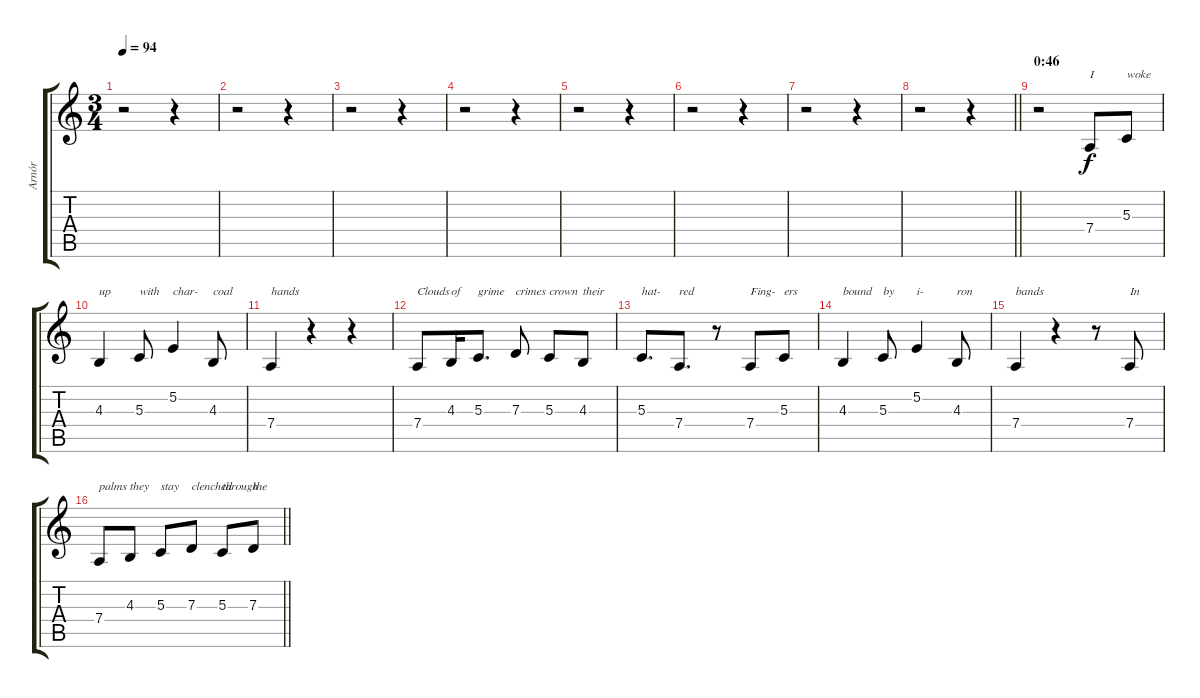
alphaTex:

\track ("Arnór" "Arnór") {instrument cello}
\staff {score tabs}
\tuning (E4 B3 G3 D3 A2 E2) {hide}
\ts (3 4)
\tempo 94
\clef g2
\ks c
r.2{dy f} r.4 |
r.2 r.4 |
r.2 r.4 |
r.2 r.4 |
r.2 r.4 |
r.2 r.4 |
r.2 r.4 |
\barLineRight lightlight
r.2 r.4 |
\section ("" "0:46")
r.2 7.4.8{txt "I"} 5.3.8{txt "woke"} |
4.3.4{txt "up"} 5.3.8{txt "with"} 5.2.4{txt "char-"} 4.3.8{txt "coal"} |
7.4.4{txt "hands"} r.4 r.4 |
7.4.8{txt "Clouds"} 4.3.16{txt "of"} 5.3.8{d txt "grime"} 7.3.8{txt "crimes"} 5.3.8{txt "crown"} 4.3.8{txt "their"} |
5.3.8{d txt "hat-"} 7.4.8{d txt "red"} r.8 7.4.8{txt "Fing-"} 5.3.8{txt "ers"} |
4.3.4{txt "bound"} 5.3.8{txt "by"} 5.2.4{txt "i-"} 4.3.8{txt "ron"} |
7.4.4{txt "bands"} r.4 r.8 7.4.8{txt "In"} |
\barLineRight lightlight
7.4.8{txt "palms"} 4.3.8{txt "they"} 5.3.8{txt "stay"} 7.3.8{txt "clenched"} 5.3.8{txt "through"} 7.3.8{txt "the"}
